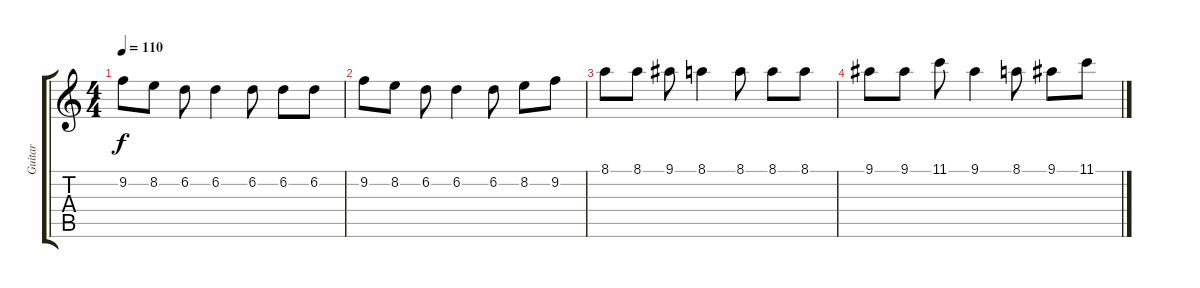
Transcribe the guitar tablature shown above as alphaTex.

\track ("Guitar" "Guitar") {instrument overdrivenguitar}
\staff {score tabs}
\tuning (Db4 Ab3 E3 B2 Gb2 B1) {hide}
\ts (4 4)
\tempo 110
\clef g2
\ks c
9.2.8{dy f} 8.2.8 6.2.8 6.2.4 6.2.8 6.2.8 6.2.8 |
9.2.8 8.2.8 6.2.8 6.2.4 6.2.8 8.2.8 9.2.8 |
8.1.8 8.1.8 9.1.8 8.1.4 8.1.8 8.1.8 8.1.8 |
9.1.8 9.1.8 11.1.8 9.1.4 8.1.8 9.1.8 11.1.8
